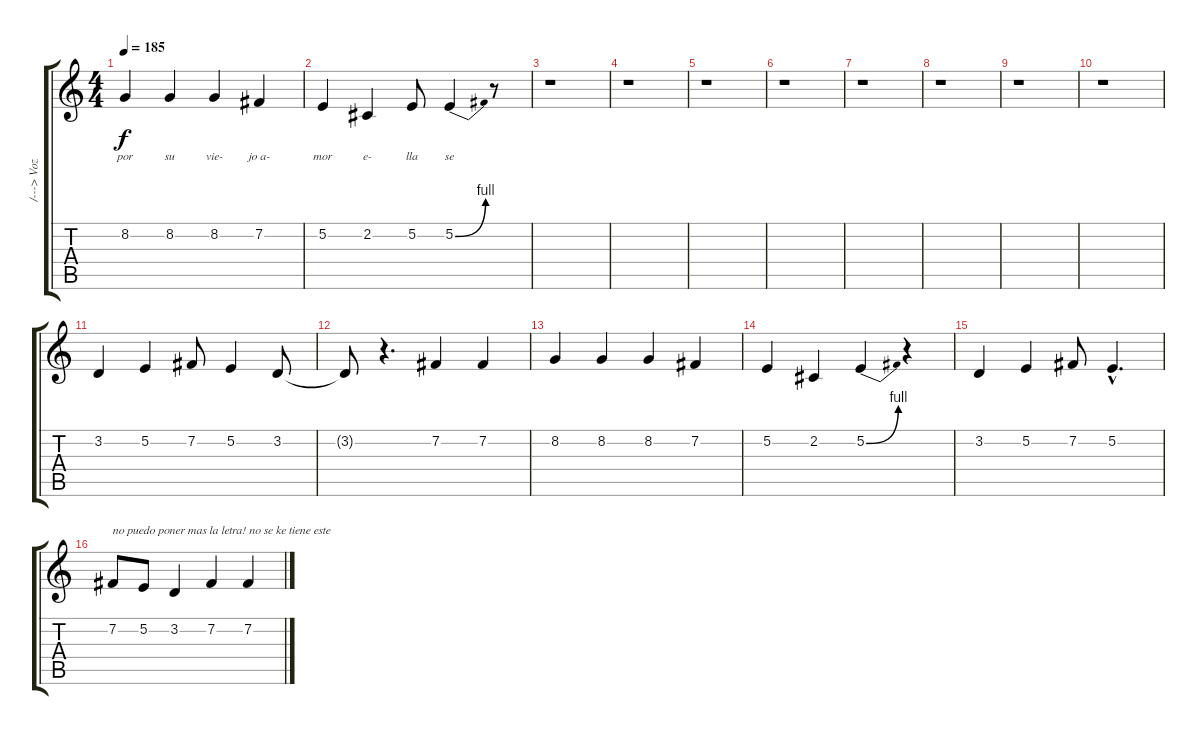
\track ("/---> Voz <---/" "/---> Voz ") {instrument lead2sawtooth}
\staff {score tabs}
\tuning (E4 B3 G3 D3 A2 E2) {hide}
\ts (4 4)
\tempo 185
\clef g2
\ks c
8.2.4{lyrics (0 "por") lyrics (1 "") lyrics (2 "") lyrics (3 "") lyrics (4 "") dy f} 8.2.4{lyrics (0 "su") lyrics (1 "") lyrics (2 "") lyrics (3 "") lyrics (4 "")} 8.2.4{lyrics (0 "vie-") lyrics (1 "") lyrics (2 "") lyrics (3 "") lyrics (4 "")} 7.2.4{lyrics (0 "jo a-") lyrics (1 "") lyrics (2 "") lyrics (3 "") lyrics (4 "")} |
5.2.4{lyrics (0 "mor") lyrics (1 "") lyrics (2 "") lyrics (3 "") lyrics (4 "")} 2.2.4{lyrics (0 "e-") lyrics (1 "") lyrics (2 "") lyrics (3 "") lyrics (4 "")} 5.2.8{lyrics (0 "lla") lyrics (1 "") lyrics (2 "") lyrics (3 "") lyrics (4 "")} 5.2{be (bend 0 0 60 4)}.4{lyrics (0 "se") lyrics (1 "") lyrics (2 "") lyrics (3 "") lyrics (4 "")} r.8 |
r.1 |
r.1 |
r.1 |
r.1 |
r.1 |
r.1 |
r.1 |
r.1 |
3.2.4 5.2.4 7.2.8 5.2.4 3.2.8 |
3.2{t}.8 r.4{d} 7.2.4 7.2.4 |
8.2.4 8.2.4 8.2.4 7.2.4 |
5.2.4 2.2.4 5.2{be (bend 0 0 60 4)}.4 r.4 |
3.2.4 5.2.4 7.2.8 5.2{hac}.4{d} |
7.2.8{txt "no puedo poner mas la letra! no se ke tiene este"} 5.2.8 3.2.4 7.2.4 7.2.4
